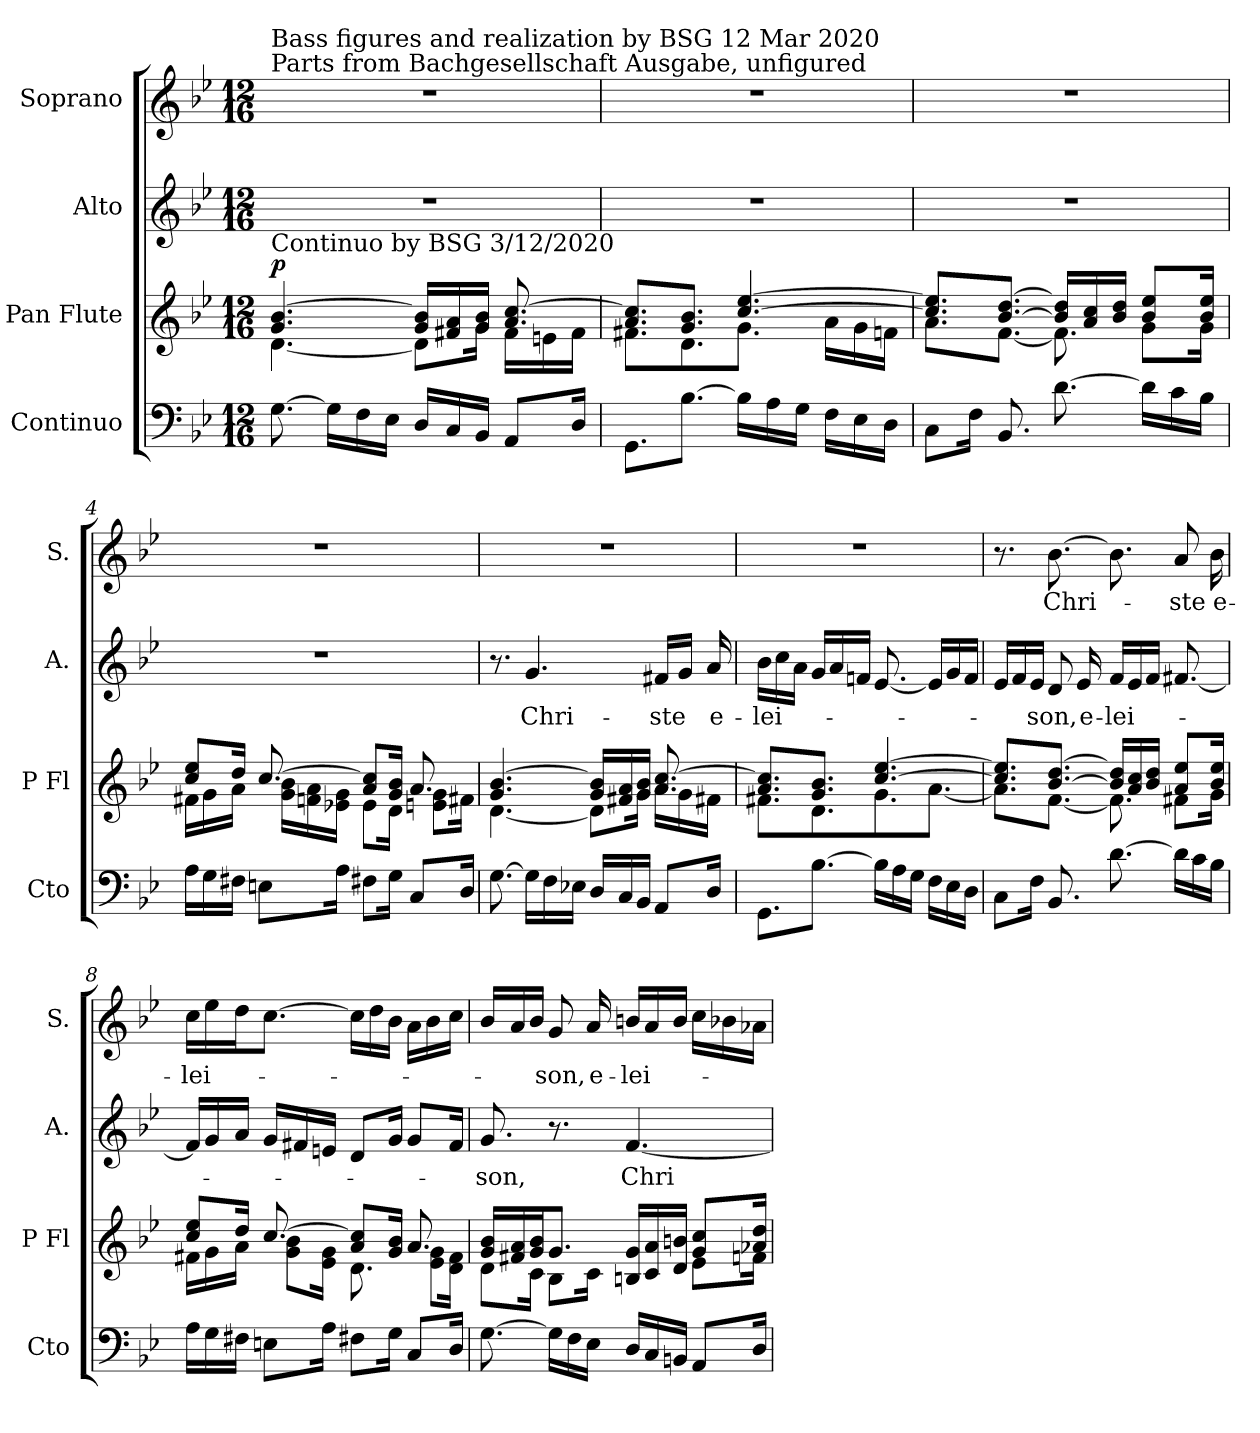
**kern	**kern	**dynam	**kern	**text	**kern	**text
*part4	*part3	*part3	*part2	*part2	*part1	*part1
*staff4	*staff3	*staff3	*staff2	*staff2	*staff1	*staff1
*I"Continuo	*I"Pan Flute	*	*I"Alto	*	*I"Soprano	*
*I'Cto	*I'P Fl	*	*I'A.	*	*I'S.	*
*clefF4	*clefG2	*	*clefG2	*	*clefG2	*
*k[b-e-]	*k[b-e-]	*	*k[b-e-]	*	*k[b-e-]	*
*M12/16	*M12/16	*	*M12/16	*	*M12/16	*
*MM45	*MM45	*	*MM45	*	*MM45	*
=1	=1	=1	=1	=1	=1	=1
*	*^	*	*	*	*	*
!	!	!	!	!	!	!LO:TX:a:t=Parts from Bachgesellschaft Ausgabe, unfigured	!
!	!	!	!	!	!	!LO:TX:a:t=Bass figures and realization by BSG 12 Mar 2020	!
!	!LO:TX:a:t=Continuo by BSG 3/12/2020	!	!	!	!	!	!
!	!	!	!LO:DY:a	!	!	!	!
[8.G\	4.g/ [4.b-/	[4.d\	p	2.r	.	2.r	.
16G\LL]	.	.	.	.	.	.	.
16F\	.	.	.	.	.	.	.
16E-\JJ	.	.	.	.	.	.	.
16D/LL	16g/ 16b-/]LL	8d\L]	.	.	.	.	.
16C/	16f#X/ 16a/	.	.	.	.	.	.
16BB-/JJ	16g/ 16b-/JJ	16g\Jk	.	.	.	.	.
8AA/L	8.a/ [8.cc/	16f#\LL	.	.	.	.	.
.	.	16en\	.	.	.	.	.
16D/Jk	.	16f#\JJ	.	.	.	.	.
=2	=2	=2	=2	=2	=2	=2	=2
8.GG\L	8.a/ 8.cc/]L	8.f#X\L	.	2.r	.	2.r	.
[8.B-\J	8.g/ 8.b-/J	8.d\	.	.	.	.	.
16B-\LL]	[4.cc/ [4.ee-/	8.g\J	.	.	.	.	.
16A\	.	.	.	.	.	.	.
16G\JJ	.	.	.	.	.	.	.
16F\LL	.	16a\LL	.	.	.	.	.
16E-\	.	16g\	.	.	.	.	.
16D\JJ	.	16fn\JJ	.	.	.	.	.
=3	=3	=3	=3	=3	=3	=3	=3
8C\L	8.cc/] 8.ee-/]L	8.a\L	.	2.r	.	2.r	.
16F\Jk	.	.	.	.	.	.	.
8.BB-/	[8.b-/ [8.dd/J	[8.f\J	.	.	.	.	.
[8.d\	16b-/] 16dd/]LL	8.f\]	.	.	.	.	.
.	16a/ 16cc/	.	.	.	.	.	.
.	16b-/ 16dd/JJ	.	.	.	.	.	.
16d\LL]	8b-/ 8ee-/L	8g\L	.	.	.	.	.
16c\	.	.	.	.	.	.	.
16B-\JJ	16b-/ 16ee-/Jk	16g\Jk	.	.	.	.	.
!!LO:LB:g=z
=4	=4	=4	=4	=4	=4	=4	=4
16A\LL	8cc/ 8ee-/L	16f#X\LL	.	2.r	.	2.r	.
16G\	.	16g\	.	.	.	.	.
16F#X\JJ	16dd/Jk	16a\JJ	.	.	.	.	.
8En\L	[8.cc/	16g\ 16b-\LL	.	.	.	.	.
.	.	16fn\ 16a\	.	.	.	.	.
16A\Jk	.	16e-X\ 16g\JJ	.	.	.	.	.
8F#X\L	8a/ 8cc/]L	8e-\L	.	.	.	.	.
16G\Jk	16g/ 16b-/Jk	16d\Jk	.	.	.	.	.
8C/L	8.a/	8en\ 8g\L	.	.	.	.	.
16D/Jk	.	16f#X\Jk	.	.	.	.	.
=5	=5	=5	=5	=5	=5	=5	=5
[8.G\	4.g/ [4.b-/	[4.d\	.	8.r	.	2.r	.
!	!	!	!	!	!LO:LY:b	!	!
16G\LL]	.	.	.	4.g/	Chri-	.	.
16F\	.	.	.	.	.	.	.
16E-X\JJ	.	.	.	.	.	.	.
16D/LL	16g/ 16b-/]LL	8d\L]	.	.	.	.	.
16C/	16f#X/ 16a/	.	.	.	.	.	.
16BB-/JJ	16g/ 16b-/JJ	16g\Jk	.	.	.	.	.
!	!	!	!	!	!LO:LY:b	!	!
8AA/L	8.a/ [8.cc/	16a\LL	.	16f#X/LL	-ste	.	.
.	.	16g\	.	16g/JJ	.	.	.
!	!	!	!	!	!LO:LY:b	!	!
16D/Jk	.	16f#X\JJ	.	16a/	e-	.	.
=6	=6	=6	=6	=6	=6	=6	=6
!	!	!	!	!	!LO:LY:b	!	!
8.GG\L	8.a/ 8.cc/]L	8.f#X\L	.	16b-\LL	-lei-	2.r	.
.	.	.	.	16cc\	.	.	.
.	.	.	.	16a\JJ	.	.	.
[8.B-\J	8.g/ 8.b-/J	8.d\	.	16g/LL	.	.	.
.	.	.	.	16a/	.	.	.
.	.	.	.	16fn/JJ	.	.	.
16B-\LL]	[4.cc/ [4.ee-/	8.g\	.	[8.e-/	.	.	.
16A\	.	.	.	.	.	.	.
16G\JJ	.	.	.	.	.	.	.
16F\LL	.	[8.a\J	.	16e-/LL]	.	.	.
16E-\	.	.	.	16g/	.	.	.
16D\JJ	.	.	.	16f/JJ	.	.	.
!!LO:PB:g=z
=7	=7	=7	=7	=7	=7	=7	=7
8C\L	8.cc/] 8.ee-/]L	8.a\L]	.	16e-/LL	.	8.r	.
.	.	.	.	16f/	.	.	.
16F\Jk	.	.	.	16e-/JJ	.	.	.
!	!	!	!	!	!LO:LY:b	!	!LO:LY:b
8.BB-/	[8.b-/ [8.dd/J	[8.f\J	.	8d/	-son,	[8.b-\	Chri-
!	!	!	!	!	!LO:LY:b	!	!
.	.	.	.	16e-/	e-	.	.
!	!	!	!	!	!LO:LY:b	!	!
[8.d\	16b-/] 16dd/]LL	8.f\]	.	16f/LL	-lei-	8.b-\]	.
.	16a/ 16cc/	.	.	16e-/	.	.	.
.	16b-/ 16dd/JJ	.	.	16f/JJ	.	.	.
!	!	!	!	!	!	!	!LO:LY:b
16d\LL]	8a/ 8ee-/L	8f#X\L	.	[8.f#X/	.	8a/	-ste
16c\	.	.	.	.	.	.	.
!	!	!	!	!	!	!	!LO:LY:b
16B-\JJ	16b-/ 16ee-/Jk	16g\Jk	.	.	.	16b-\	e-
=8	=8	=8	=8	=8	=8	=8	=8
!	!	!	!	!	!	!	!LO:LY:b
16A\LL	8cc/ 8ee-/L	16f#X\LL	.	16f#/LL]	.	16cc\LL	-lei-
16G\	.	16g\	.	16g/	.	16ee-\	.
16F#X\JJ	16dd/Jk	16a\JJ	.	16a/JJ	.	16dd\J	.
8En\L	[8.cc/	8g\ 8b-\L	.	16g/LL	.	[8.cc\J	.
.	.	.	.	16f#X/	.	.	.
16A\Jk	.	16e-\ 16g\Jk	.	16en/JJ	.	.	.
8F#X\L	8a/ 8cc/]L	8.d\	.	8d/L	.	16cc\LL]	.
.	.	.	.	.	.	16dd\	.
16G\Jk	16g/ 16b-/Jk	.	.	16g/Jk	.	16b-\JJ	.
8C/L	8.a/	8e-\ 8g\L	.	8g/L	.	16a\LL	.
.	.	.	.	.	.	16b-\	.
16D/Jk	.	16d\ 16f#\Jk	.	16f#/Jk	.	16cc\JJ	.
=9	=9	=9	=9	=9	=9	=9	=9
!	!	!	!	!	!LO:LY:b	!	!
[8.G\	16g/ 16b-/LL	8d\L	.	8.g/	-son,	16b-/LL	.
.	16f#X/ 16a/	.	.	.	.	16a/	.
.	16g/ 16b-/J	16c\Jk	.	.	.	16b-/JJ	.
!	!	!	!	!	!	!	!LO:LY:b
16G\LL]	8.g/J	8B-\L	.	8.r	.	8g/	-son,
16F\	.	.	.	.	.	.	.
!	!	!	!	!	!	!	!LO:LY:b
16E-\JJ	.	16c\Jk	.	.	.	16a/	e-
!	!	!	!	!	!LO:LY:b	!	!LO:LY:b
16D/LL	16Bn/ 16g/LL	8.ryy	.	[4.f/	Chri	16bn/LL	-lei-
16C/	16c/ 16a/	.	.	.	.	16a/	.
16BBn/JJ	16d/ 16bn/JJ	.	.	.	.	16b/JJ	.
8AA/L	8g/ 8cc/L	8e-\L	.	.	.	16cc\LL	.
.	.	.	.	.	.	16b-X\	.
16D/Jk	16a-X/ 16dd/Jk	16fn\Jk	.	.	.	16a-X\JJ	.
*	*v	*v	*	*	*	*	*
=	=	=	=	=	=	=
*-	*-	*-	*-	*-	*-	*-
